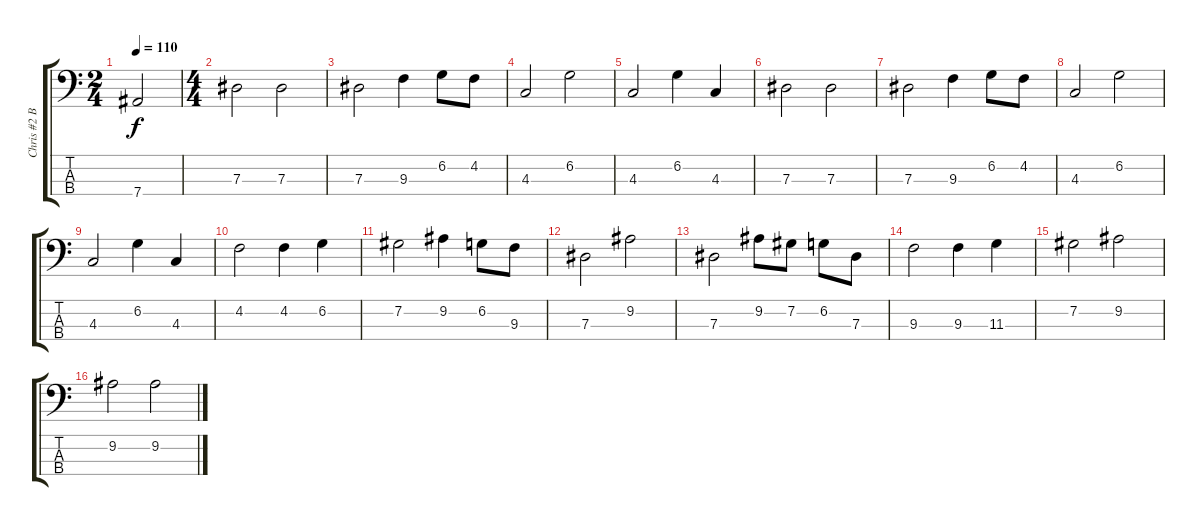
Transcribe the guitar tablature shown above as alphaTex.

\track ("Chris #2 Bass" "Chris #2 B") {instrument electricbasspick}
\staff {score tabs}
\tuning (Gb2 Db2 Ab1 Eb1) {hide}
\ts (2 4)
\tempo 110
\clef f4
\ks c
7.4.2{dy f} |
\ts (4 4)
7.3.2 7.3.2 |
7.3.2 9.3.4 6.2.8 4.2.8 |
4.3.2 6.2.2 |
4.3.2 6.2.4 4.3.4 |
7.3.2 7.3.2 |
7.3.2 9.3.4 6.2.8 4.2.8 |
4.3.2 6.2.2 |
4.3.2 6.2.4 4.3.4 |
4.2.2 4.2.4 6.2.4 |
7.2.2 9.2.4 6.2.8 9.3.8 |
7.3.2 9.2.2 |
7.3.2 9.2.8 7.2.8 6.2.8 7.3.8 |
9.3.2 9.3.4 11.3.4 |
7.2.2 9.2.2 |
9.2.2 9.2.2
